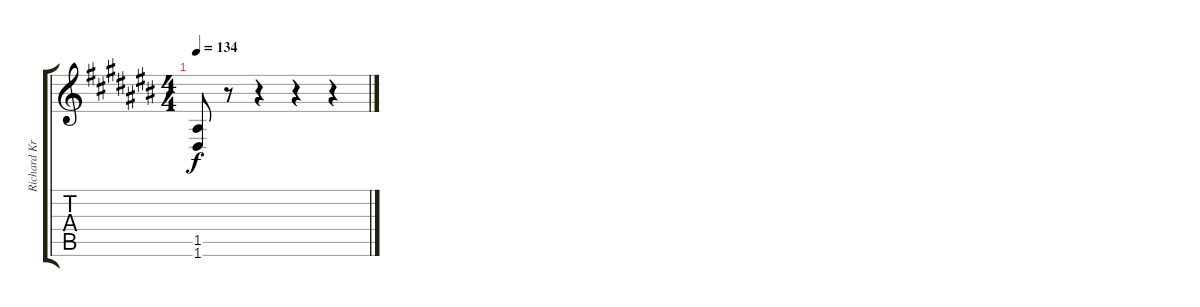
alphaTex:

\track ("Richard Kruspe-Bernstein - Guitar 1" "Richard Kr") {instrument distortionguitar}
\staff {score tabs}
\tuning (E4 B3 G3 D3 A2 D2) {hide}
\ts (4 4)
\tempo 134
\clef g2
\ks c#
(1.5 1.6).8{dy f} r.8 r.4 r.4 r.4
